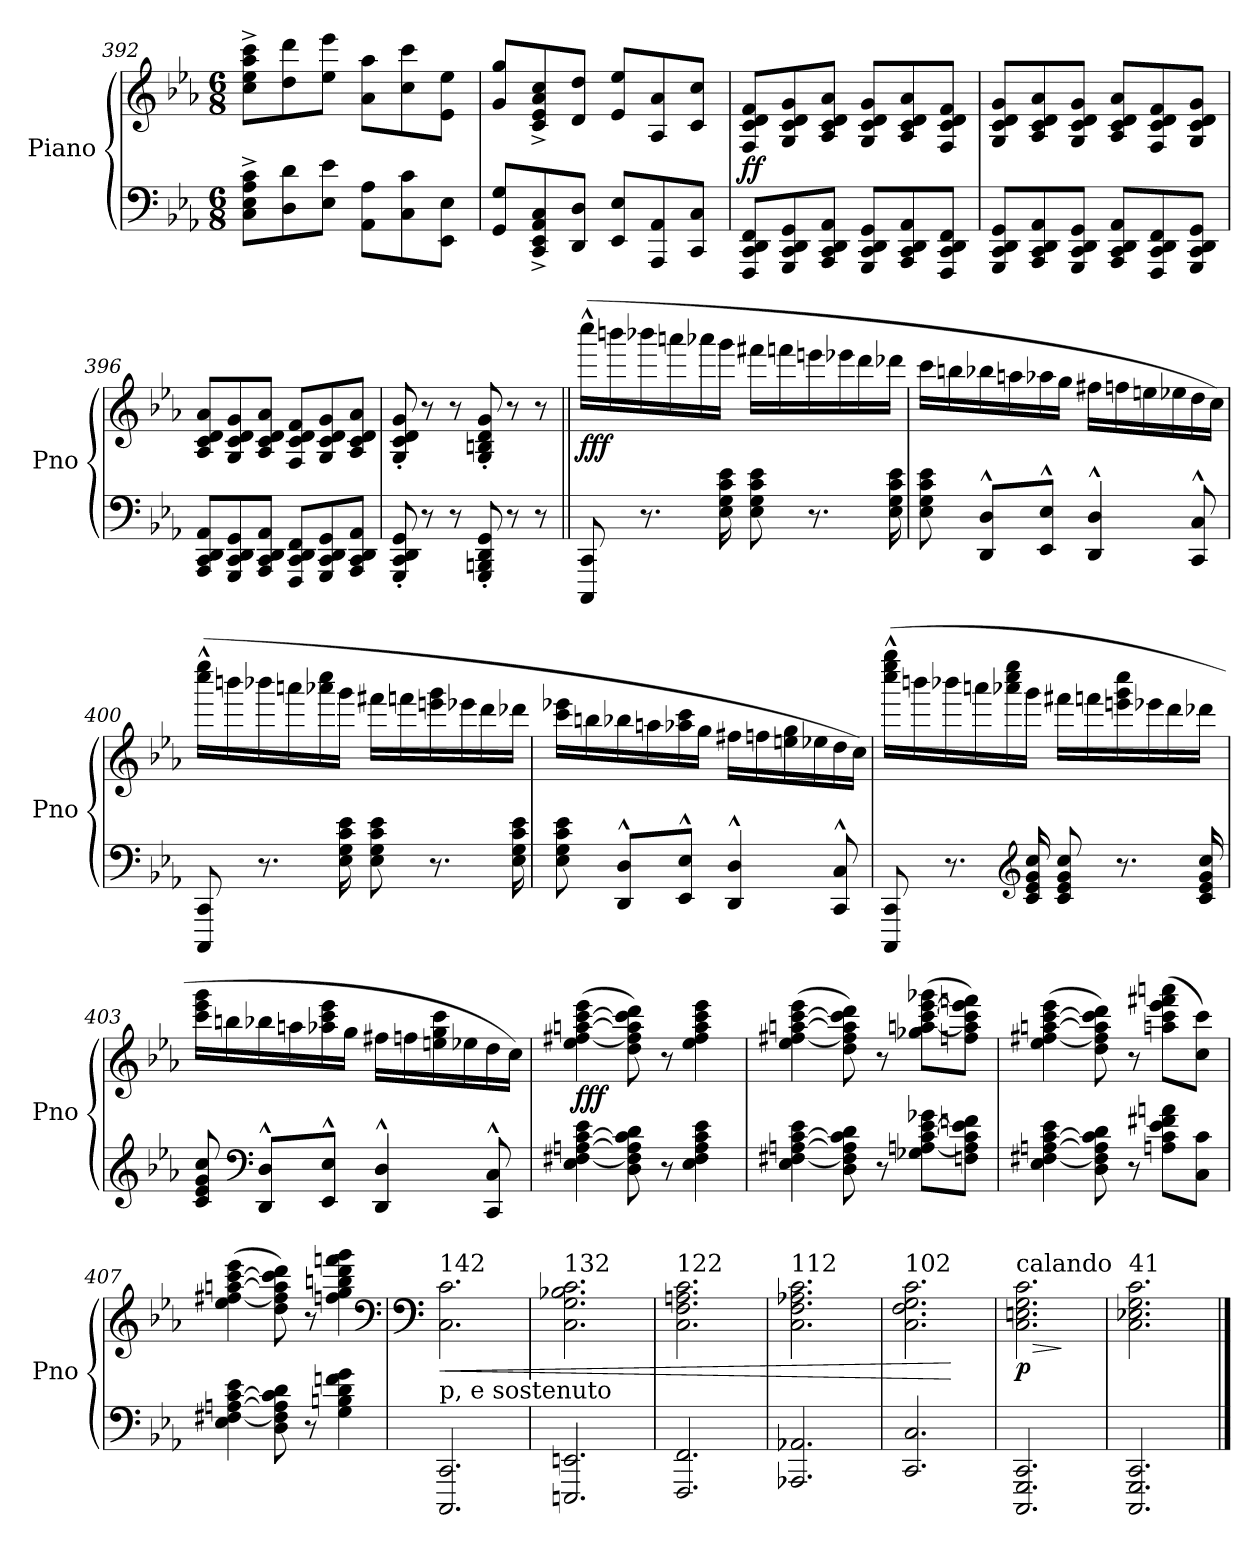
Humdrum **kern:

**kern	**kern	**dynam
*part1	*part1	*part1
*staff2	*staff1	*staff1/2
*I"Piano	*	*
*I'Pno	*	*
*clefF4	*clefG2	*
*k[b-e-a-]	*k[b-e-a-]	*
*E-:	*E-:	*
*M6/8	*M6/8	*
=392	=392	=392
8C\^ 8E-\^ 8A-\^ 8c\^L	8cc\^ 8ee-\^ 8aa-\^ 8ccc\^L	.
8D\ 8d\	8dd\ 8ddd\	.
8E-\ 8e-\J	8ee-\ 8eee-\J	.
8AA-\ 8A-\L	8a-\ 8aa-\L	.
8C\ 8c\	8cc\ 8ccc\	.
8EE-\ 8E-\J	8e-\ 8ee-\J	.
=393	=393	=393
8GG/ 8G/L	8g/ 8gg/L	.
8CC/^ 8EE-/^ 8AA-/^ 8C/^	8c/^ 8e-/^ 8a-/^ 8cc/^	.
8DD/ 8D/J	8d/ 8dd/J	.
8EE-/ 8E-/L	8e-/ 8ee-/L	.
8AAA-/ 8AA-/	8A-/ 8a-/	.
8CC/ 8C/J	8c/ 8cc/J	.
!!LO:PB:g=z
=394	=394	=394
!	!	!LO:DY:a=2
8FFF/ 8CC/ 8DD/ 8FF/L	8F/ 8c/ 8d/ 8f/L	ff
8GGG/ 8CC/ 8DD/ 8GG/	8G/ 8c/ 8d/ 8g/	.
8AAA-/ 8CC/ 8DD/ 8AA-/J	8A-/ 8c/ 8d/ 8a-/J	.
8GGG/ 8CC/ 8DD/ 8GG/L	8G/ 8c/ 8d/ 8g/L	.
8AAA-/ 8CC/ 8DD/ 8AA-/	8A-/ 8c/ 8d/ 8a-/	.
8FFF/ 8CC/ 8DD/ 8FF/J	8F/ 8c/ 8d/ 8f/J	.
=395	=395	=395
8GGG/ 8CC/ 8DD/ 8GG/L	8G/ 8c/ 8d/ 8g/L	.
8AAA-/ 8CC/ 8DD/ 8AA-/	8A-/ 8c/ 8d/ 8a-/	.
8GGG/ 8CC/ 8DD/ 8GG/J	8G/ 8c/ 8d/ 8g/J	.
8AAA-/ 8CC/ 8DD/ 8AA-/L	8A-/ 8c/ 8d/ 8a-/L	.
8FFF/ 8CC/ 8DD/ 8FF/	8F/ 8c/ 8d/ 8f/	.
8GGG/ 8CC/ 8DD/ 8GG/J	8G/ 8c/ 8d/ 8g/J	.
!!LO:PB:g=z
=396	=396	=396
8AAA-/ 8CC/ 8DD/ 8AA-/L	8A-/ 8c/ 8d/ 8a-/L	.
8GGG/ 8CC/ 8DD/ 8GG/	8G/ 8c/ 8d/ 8g/	.
8AAA-/ 8CC/ 8DD/ 8AA-/J	8A-/ 8c/ 8d/ 8a-/J	.
8FFF/ 8CC/ 8DD/ 8FF/L	8F/ 8c/ 8d/ 8f/L	.
8GGG/ 8CC/ 8DD/ 8GG/	8G/ 8c/ 8d/ 8g/	.
8AAA-/ 8CC/ 8DD/ 8AA-/J	8A-/ 8c/ 8d/ 8a-/J	.
=397	=397	=397
8GGG/' 8CC/' 8DD/' 8GG/'	8G/' 8c/' 8d/' 8g/'	.
8r	8r	.
8r	8r	.
8GGG/' 8BBBn/' 8DD/' 8GG/'	8G/' 8Bn/' 8d/' 8g/'	.
8r	8r	.
8r	8r	.
!!LO:PB:g=z
=398||	=398||	=398||
!	!	!LO:DY:b
8CCC/ 8CC/	(16cccc^^\LL	fff
.	16bbbn\	.
8.r	16bbb-X\	.
.	16aaan\	.
.	16aaa-X\	.
16E-\ 16G\ 16c\ 16e-\	16ggg\JJ	.
8E-\ 8G\ 8c\ 8e-\	16fff#X\LL	.
.	16fffn\	.
8.r	16eeen\	.
.	16eee-X\	.
.	16ddd\	.
16E-\ 16G\ 16c\ 16e-\	16ddd-X\JJ	.
!!LO:PB:g=z
=399	=399	=399
8E-\ 8G\ 8c\ 8e-\	16ccc\LL	.
.	16bbn\	.
8DD/^^ 8D/^^L	16bb-X\	.
.	16aan\	.
8EE-/^^ 8E-/^^J	16aa-X\	.
.	16gg\JJ	.
4DD/^^ 4D/^^	16ff#X\LL	.
.	16ffn\	.
.	16een\	.
.	16ee-X\	.
8CC/^^ 8C/^^	16dd\	.
.	16cc\JJ)	.
!!LO:PB:g=z
=400	=400	=400
8CCC/ 8CC/	(16cccc\^^ 16eeee-\^^LL	.
.	16bbbn\	.
8.r	16bbb-X\	.
.	16aaan\	.
.	16aaa-X\ 16cccc\	.
16E-\ 16G\ 16c\ 16e-\	16ggg\JJ	.
8E-\ 8G\ 8c\ 8e-\	16fff#X\LL	.
.	16fffn\	.
8.r	16eeen\ 16ggg\	.
.	16eee-X\	.
.	16ddd\	.
16E-\ 16G\ 16c\ 16e-\	16ddd-X\JJ	.
!!LO:PB:g=z
=401	=401	=401
8E-\ 8G\ 8c\ 8e-\	16ccc\ 16eee-X\LL	.
.	16bbn\	.
8DD/^^ 8D/^^L	16bb-X\	.
.	16aan\	.
8EE-/^^ 8E-/^^J	16aa-X\ 16ccc\	.
.	16gg\JJ	.
4DD/^^ 4D/^^	16ff#X\LL	.
.	16ffn\	.
.	16een\ 16gg\	.
.	16ee-X\	.
8CC/^^ 8C/^^	16dd\	.
.	16cc\JJ)	.
!!LO:PB:g=z
=402	=402	=402
8CCC/ 8CC/	(16cccc\^^ 16eeee-\^^ 16gggg\^^LL	.
.	16bbbn\	.
8.r	16bbb-X\	.
.	16aaan\	.
.	16aaa-X\ 16cccc\ 16eeee-\	.
*clefG2	*	*
16c/ 16e-/ 16g/ 16cc/	16ggg\JJ	.
8c/ 8e-/ 8g/ 8cc/	16fff#X\LL	.
.	16fffn\	.
8.r	16eeen\ 16ggg\ 16cccc\	.
.	16eee-X\	.
.	16ddd\	.
16c/ 16e-/ 16g/ 16cc/	16ddd-X\JJ	.
!!LO:PB:g=z
=403	=403	=403
8c/ 8e-/ 8g/ 8cc/	16ccc\ 16eee-\ 16ggg\LL	.
.	16bbn\	.
*clefF4	*	*
8DD/^^ 8D/^^L	16bb-X\	.
.	16aan\	.
8EE-/^^ 8E-/^^J	16aa-X\ 16ccc\ 16eee-\	.
.	16gg\JJ	.
4DD/^^ 4D/^^	16ff#X\LL	.
.	16ffn\	.
.	16een\ 16gg\ 16ccc\	.
.	16ee-X\	.
8CC/^^ 8C/^^	16dd\	.
.	16cc\JJ)	.
=404	=404	=404
!	!	!LO:DY:b
4E-\ [4F#X\ [4An\ [4c\ 4e-\	(4ee-\ [4ff#X\ [4aan\ [4ccc\ 4eee-\	fff
8D\ 8F#\] 8A\] 8c\] 8d\	8dd\ 8ff#\] 8aa\] 8ccc\] 8ddd\)	.
8r	8r	.
4E-\ 4F#\ 4A\ 4c\ 4e-\	4ee-\ 4ff#\ 4aa\ 4ccc\ 4eee-\	.
=405	=405	=405
4E-\ [4F#X\ [4An\ [4c\ 4e-\	(4ee-\ [4ff#X\ [4aan\ [4ccc\ 4eee-\	.
8D\ 8F#\] 8A\] 8c\] 8d\	8dd\ 8ff#\] 8aa\] 8ccc\] 8ddd\)	.
8r	8r	.
8G-X\ [8An\ [8c\ [8e-\ 8g-X\L	(8gg-X\ [8aan\ [8ccc\ [8eee-\ 8ggg-X\L	.
8Fn\ 8A\] 8c\] 8e-\] 8fn\J	8ff\ 8aa\] 8ccc\] 8eee-\] 8fffn\J)	.
!!LO:PB:g=z
=406	=406	=406
4E-\ [4F#X\ [4An\ [4c\ 4e-\	(4ee-\ [4ff#X\ [4aan\ [4ccc\ 4eee-\	.
8D\ 8F#\] 8A\] 8c\] 8d\	8dd\ 8ff#\] 8aa\] 8ccc\] 8ddd\)	.
8r	8r	.
8An\ 8c\ 8e-\ 8f#X\ 8an\L	(8aan\ 8ccc\ 8eee-\ 8fff#X\ 8aaan\L	.
8C\ 8c\J	8cc\ 8ccc\J)	.
=407	=407	=407
4E-\ [4F#X\ [4An\ [4c\ 4e-\	(4ee-\ [4ff#X\ [4aan\ [4ccc\ 4eee-\	.
8D\ 8F#\] 8A\] 8c\] 8d\	8dd\ 8ff#\] 8aa\] 8ccc\] 8ddd\)	.
8r	8r	.
4G\ 4Bn\ 4d\ 4fn\ 4g\	4ffn\ 4gg\ 4bbn\ 4ddd\ 4fffn\ 4ggg\	.
*	*clefF4	*
!!LO:PB:g=z
=408	=408	=408
*	*clefF4	*
!	!LO:TX:b:t=p, e sostenuto	!
!	!LO:TX:a:t=142	!
!	!	!LO:HP:b
2.CCC/ 2.CC/	2.C\ 2.c\	<
=409	=409	=409
!	!LO:TX:a:t=132	!
2.EEEn/ 2.EEn/	2.C\ 2.G\ 2.B-X\ 2.c\	.
=410	=410	=410
!	!LO:TX:a:t=122	!
2.FFF/ 2.FF/	2.C\ 2.F\ 2.An\ 2.c\	.
!!LO:PB:g=z
=411	=411	=411
!	!LO:TX:a:t=112	!
2.AAA-X/ 2.AA-X/	2.C\ 2.F\ 2.A-X\ 2.c\	.
=412	=412	=412
!	!LO:TX:a:t=102	!
2.CC/ 2.C/	2.C\ 2.F\ 2.G\ 2.c\	.
.	.	[
=413	=413	=413
!	!LO:TX:a:t=calando	!
!	!	!LO:HP:b
!	!	!LO:DY:n=1:b
2.CCC/ 2.GGG/ 2.CC/	2.C\ 2.En\ 2.G\ 2.c\	> p
.	.	]
=414	=414	=414
!	!LO:TX:a:t=41	!
2.CCC/ 2.GGG/ 2.CC/	2.C\ 2.E-X\ 2.G\ 2.c\	.
==	==	==
*-	*-	*-
